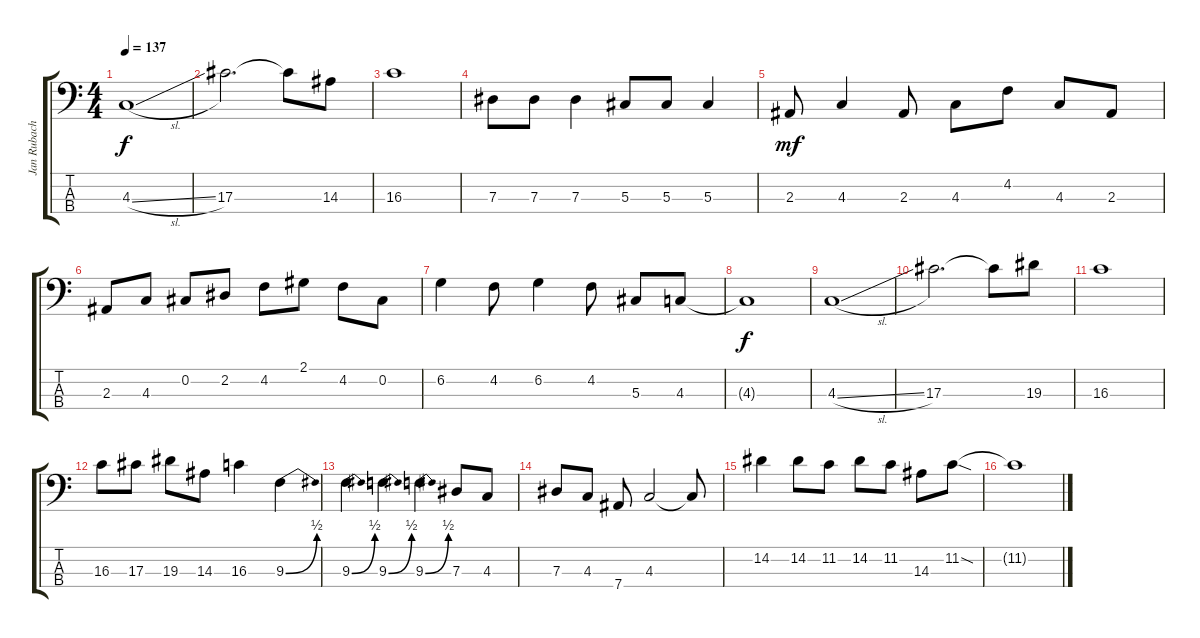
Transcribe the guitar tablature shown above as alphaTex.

\track ("Jan Rubach" "Jan Rubach") {instrument electricbasspick}
\staff {score tabs}
\tuning (Gb2 Db2 Ab1 Eb1) {hide}
\ts (4 4)
\tempo 137
\clef f4
\ks c
4.3{sl}.1{dy f} |
17.3.2{d} 17.3{t}.8 14.3.8 |
16.3.1 |
7.3.8 7.3.8 7.3.4 5.3.8 5.3.8 5.3.4 |
2.3.8{dy mf} 4.3.4 2.3.8 4.3.8 4.2.8 4.3.8 2.3.8 |
2.3.8 4.3.8 0.2.8 2.2.8 4.2.8 2.1.8 4.2.8 0.2.8 |
6.2.4 4.2.8 6.2.4 4.2.8 5.3.8 4.3.8 |
4.3{t}.1{dy f} |
4.3{sl}.1 |
17.3.2{d} 17.3{t}.8 19.3.8 |
16.3.1 |
16.3.8 17.3.8 19.3.8 14.3.8 16.3.4 9.3{be (bend 0 0 60 2)}.4 |
9.3{be (bend 0 0 60 2)}.4 9.3{be (bend 0 0 60 2)}.4 9.3{be (bend 0 0 60 2)}.4 7.3.8 4.3.8 |
7.3.8 4.3.8 7.4.8 4.3.2 4.3{t}.8 |
14.2.4 14.2.8 11.2.8 14.2.8 11.2.8 14.3.8 11.2{sod}.8 |
11.2{t}.1
